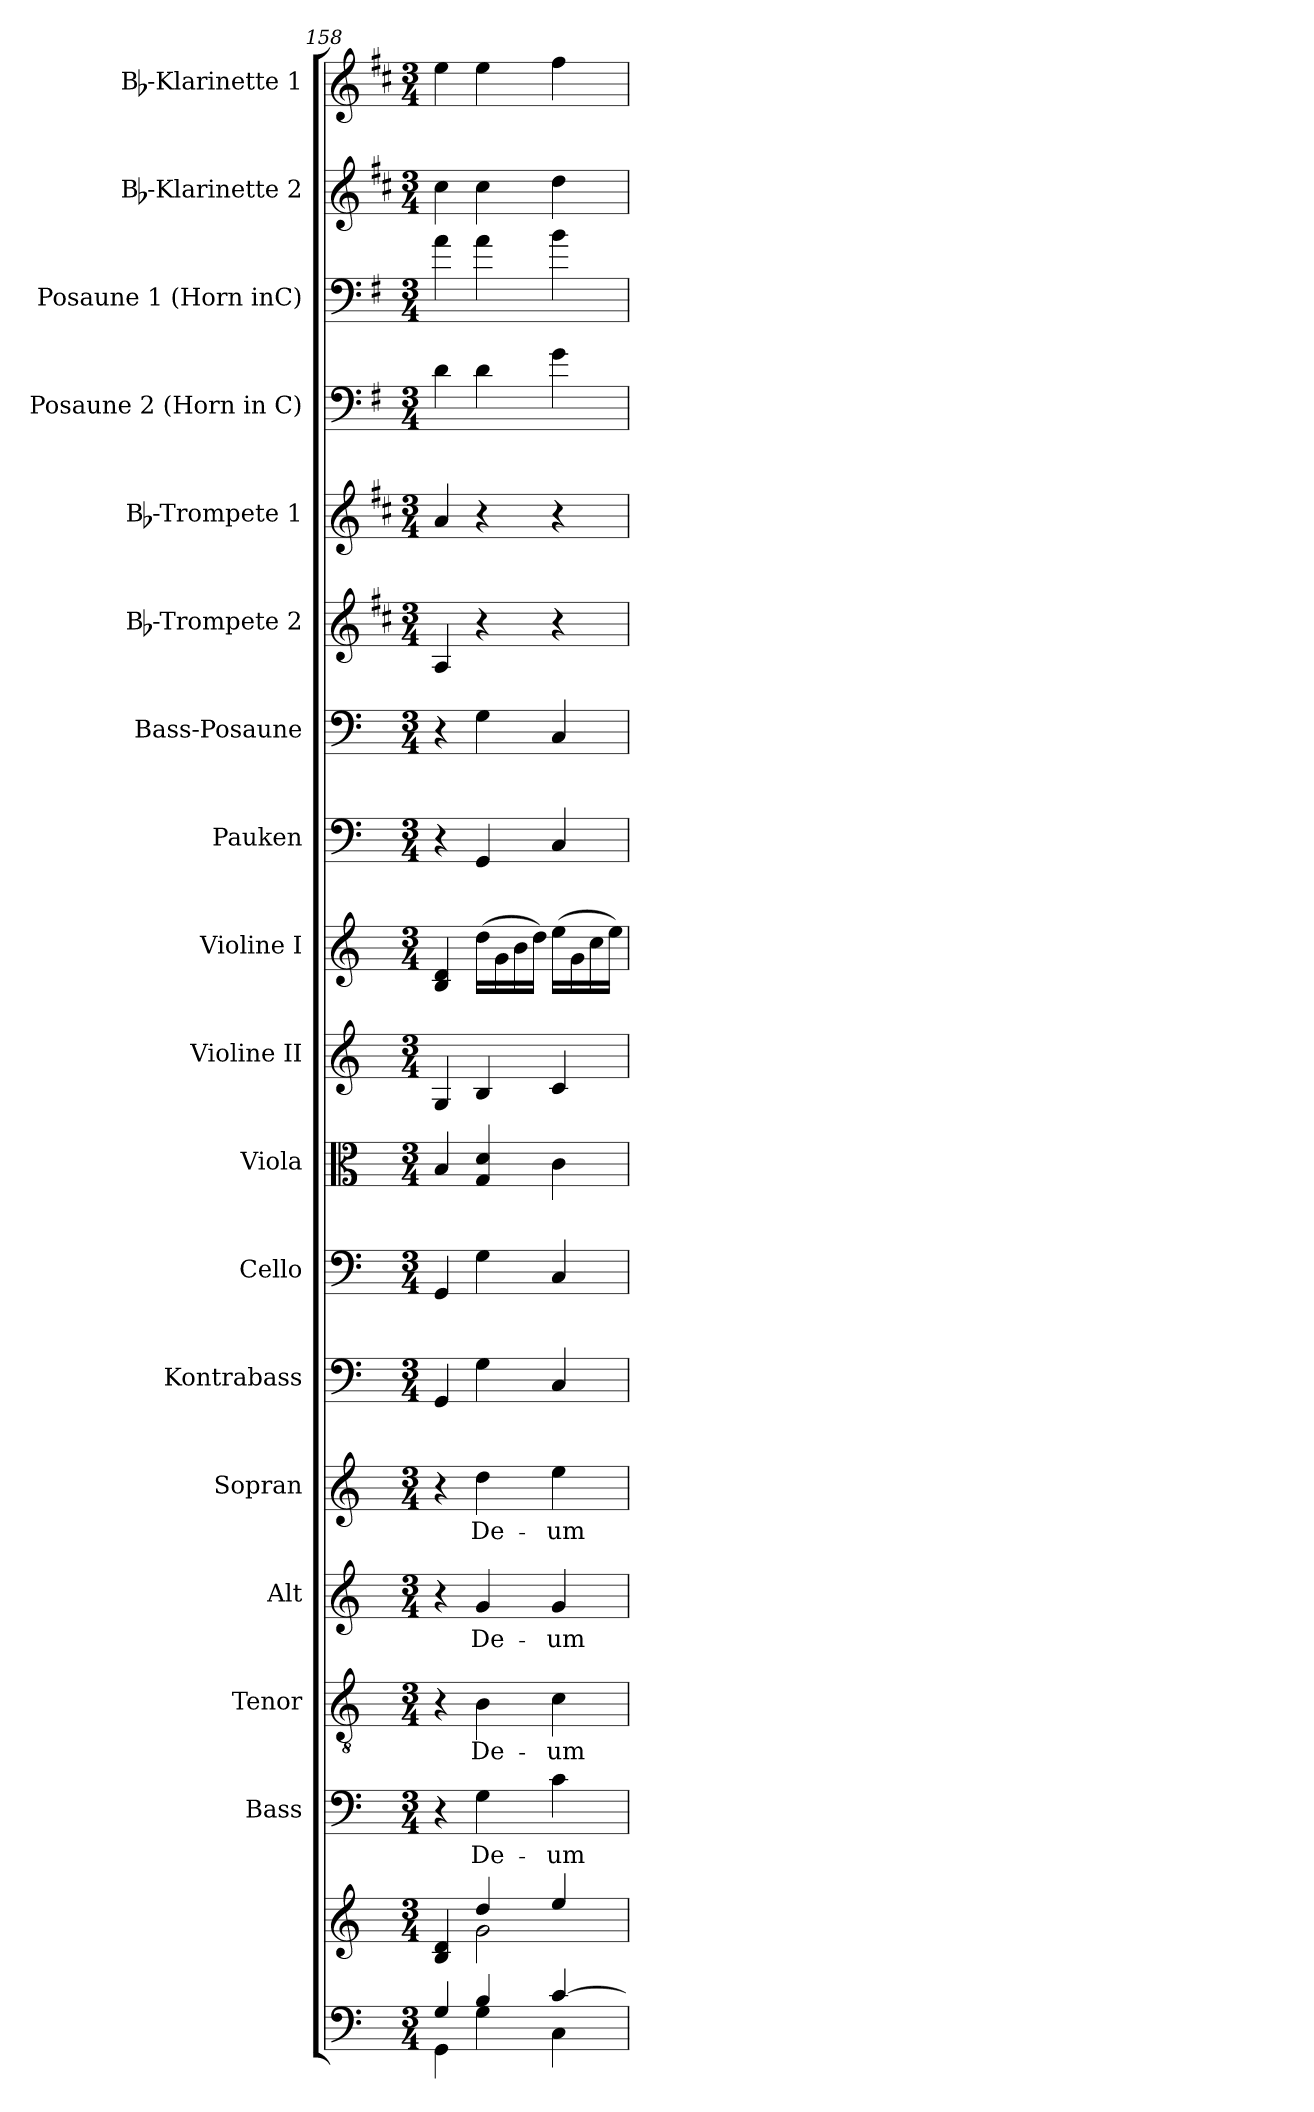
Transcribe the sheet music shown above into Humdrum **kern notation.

**kern	**kern	**kern	**text	**kern	**text	**kern	**text	**kern	**text	**kern	**kern	**kern	**kern	**kern	**kern	**kern	**kern	**kern	**kern	**kern	**kern	**kern
*part18	*part18	*part17	*part17	*part16	*part16	*part15	*part15	*part14	*part14	*part13	*part12	*part11	*part10	*part9	*part8	*part7	*part6	*part5	*part4	*part3	*part2	*part1
*staff19	*staff18	*staff17	*staff17	*staff16	*staff16	*staff15	*staff15	*staff14	*staff14	*staff13	*staff12	*staff11	*staff10	*staff9	*staff8	*staff7	*staff6	*staff5	*staff4	*staff3	*staff2	*staff1
*	*	*I"Bass	*	*I"Tenor	*	*I"Alt	*	*I"Sopran	*	*I"Kontrabass	*I"Cello	*I"Viola	*I"Violine II	*I"Violine I	*I"Pauken	*I"Bass-Posaune	*I"Bb-Trompete 2	*I"Bb-Trompete 1	*I"Posaune 2 (Horn in C)	*I"Posaune 1 (Horn inC)	*I"Bb-Klarinette 2	*I"Bb-Klarinette 1
*	*	*I'B.	*	*I'T.	*	*I'A.	*	*I'S.	*	*I'Kb.	*	*I'Vla.	*I'Vl. II	*I'Vl. I	*I'Pk.	*I'B-Pos.	*I'Bb Trp. 2	*I'Bb Trp. 1	*I'Pos. 2	*I'Pos. 1	*I'Bb Kl. 2	*I'Bb Kl. 1
*clefF4	*clefG2	*clefF4	*	*clefGv2	*	*clefG2	*	*clefG2	*	*clefF4	*clefF4	*clefC3	*clefG2	*clefG2	*clefF4	*clefF4	*clefG2	*clefG2	*clefF4	*clefF4	*clefG2	*clefG2
*	*	*	*	*	*	*	*	*	*	*ITrd7c12	*	*	*	*	*	*	*ITrd1c2	*ITrd1c2	*ITrd4c7	*ITrd4c7	*ITrd1c2	*ITrd1c2
*k[]	*k[]	*k[]	*	*k[]	*	*k[]	*	*k[]	*	*k[]	*k[]	*k[]	*k[]	*k[]	*k[]	*k[]	*k[]	*k[]	*k[]	*k[]	*k[]	*k[]
*C:	*C:	*C:	*	*C:	*	*C:	*	*C:	*	*C:	*C:	*C:	*C:	*C:	*C:	*C:	*C:	*C:	*C:	*C:	*C:	*C:
*M3/4	*M3/4	*M3/4	*	*M3/4	*	*M3/4	*	*M3/4	*	*M3/4	*M3/4	*M3/4	*M3/4	*M3/4	*M3/4	*M3/4	*M3/4	*M3/4	*M3/4	*M3/4	*M3/4	*M3/4
=158	=158	=158	=158	=158	=158	=158	=158	=158	=158	=158	=158	=158	=158	=158	=158	=158	=158	=158	=158	=158	=158	=158
*^	*^	*	*	*	*	*	*	*	*	*	*	*	*	*	*	*	*	*	*	*	*	*
4G/	4GG\	4B/ 4d/	4ryy	4r	.	4r	.	4r	.	4r	.	4GGG/	4GG/	4B/	4G/	4B/ 4d/	4r	4r	4G/	4g/	4G\	4d\	4b\	4dd\
!	!	!	!	!	!LO:LY:b	!	!LO:LY:b	!	!LO:LY:b	!	!LO:LY:b	!	!	!	!	!	!	!	!	!	!	!	!	!
4B/	4G\	4dd/	2g\	4G\	De-	4B\	De-	4g/	De-	4dd\	De-	4GG\	4G\	4G/ 4d/	4B/	(>16dd\LL	4GG/	4G\	4r	4r	4G\	4d\	4b\	4dd\
.	.	.	.	.	.	.	.	.	.	.	.	.	.	.	.	16g\	.	.	.	.	.	.	.	.
.	.	.	.	.	.	.	.	.	.	.	.	.	.	.	.	16b\	.	.	.	.	.	.	.	.
.	.	.	.	.	.	.	.	.	.	.	.	.	.	.	.	16dd\JJ)	.	.	.	.	.	.	.	.
!	!	!	!	!	!LO:LY:b	!	!LO:LY:b	!	!LO:LY:b	!	!LO:LY:b	!	!	!	!	!	!	!	!	!	!	!	!	!
[>4c/	4C\	4ee/	.	4c\	-um	4c\	-um	4g/	-um	4ee\	-um	4CC/	4C/	4c\	4c/	(>16ee\LL	4C/	4C/	4r	4r	4c\	4e\	4cc\	4ee\
.	.	.	.	.	.	.	.	.	.	.	.	.	.	.	.	16g\	.	.	.	.	.	.	.	.
.	.	.	.	.	.	.	.	.	.	.	.	.	.	.	.	16cc\	.	.	.	.	.	.	.	.
.	.	.	.	.	.	.	.	.	.	.	.	.	.	.	.	16ee\JJ)	.	.	.	.	.	.	.	.
*v	*v	*	*	*	*	*	*	*	*	*	*	*	*	*	*	*	*	*	*	*	*	*	*	*
*	*v	*v	*	*	*	*	*	*	*	*	*	*	*	*	*	*	*	*	*	*	*	*	*
=	=	=	=	=	=	=	=	=	=	=	=	=	=	=	=	=	=	=	=	=	=	=
*-	*-	*-	*-	*-	*-	*-	*-	*-	*-	*-	*-	*-	*-	*-	*-	*-	*-	*-	*-	*-	*-	*-
